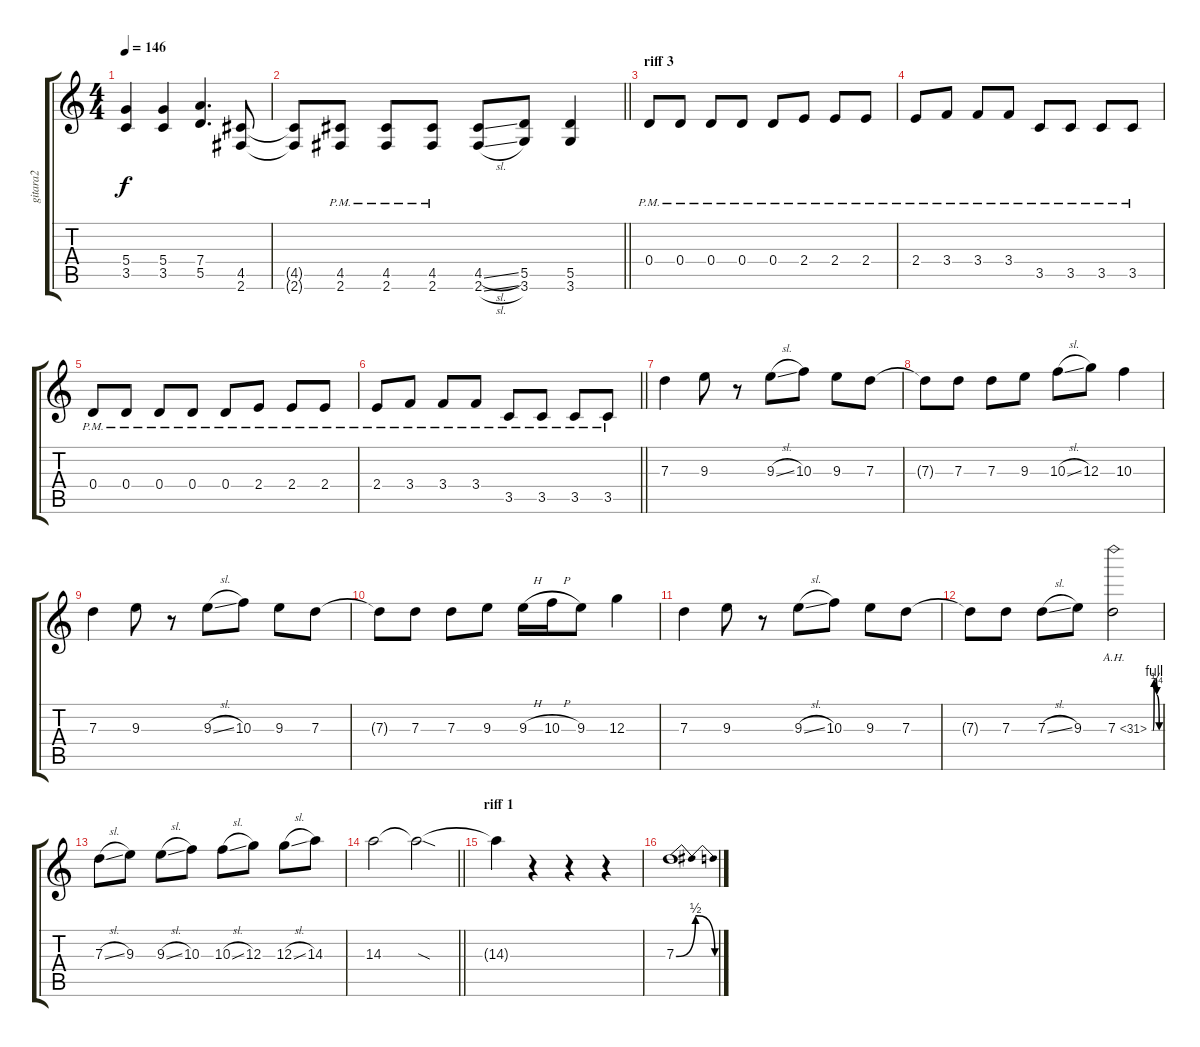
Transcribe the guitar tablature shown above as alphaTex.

\track ("gitara2" "gitara2") {instrument distortionguitar}
\staff {score tabs}
\tuning (E4 B3 G3 D3 A2 E2) {hide}
\ts (4 4)
\tempo 146
\clef g2
\ks c
(5.4 3.5).4{dy f} (5.4 3.5).4 (7.4 5.5).4{d} (4.5 2.6).8 |
\barLineRight lightlight
(4.5{t} 2.6{t}).8 (4.5{pm} 2.6{pm}).8 (4.5{pm} 2.6{pm}).8 (4.5{pm} 2.6{pm}).8 (4.5{sl} 2.6{sl}).8 (5.5 3.6).8 (5.5 3.6).4 |
\section ("" "riff 3")
0.4{pm}.8 0.4{pm}.8 0.4{pm}.8 0.4{pm}.8 0.4{pm}.8 2.4{pm}.8 2.4{pm}.8 2.4{pm}.8 |
2.4{pm}.8 3.4{pm}.8 3.4{pm}.8 3.4{pm}.8 3.5{pm}.8 3.5{pm}.8 3.5{pm}.8 3.5{pm}.8 |
0.4{pm}.8 0.4{pm}.8 0.4{pm}.8 0.4{pm}.8 0.4{pm}.8 2.4{pm}.8 2.4{pm}.8 2.4{pm}.8 |
\barLineRight lightlight
2.4{pm}.8 3.4{pm}.8 3.4{pm}.8 3.4{pm}.8 3.5{pm}.8 3.5{pm}.8 3.5{pm}.8 3.5{pm}.8 |
7.3.4 9.3.8 r.8 9.3{sl}.8 10.3.8 9.3.8 7.3.8 |
7.3{t}.8 7.3.8 7.3.8 9.3.8 10.3{sl}.8 12.3.8 10.3.4 |
7.3.4 9.3.8 r.8 9.3{sl}.8 10.3.8 9.3.8 7.3.8 |
7.3{t}.8 7.3.8 7.3.8 9.3.8 9.3{h}.16 10.3{h}.16 9.3.8 12.3.4 |
7.3.4 9.3.8 r.8 9.3{sl}.8 10.3.8 9.3.8 7.3.8 |
7.3{t}.8 7.3.8 7.3{sl}.8 9.3.8 7.3{be (custom 0 0 9 0 19 4 26 4 36 4 40 1 60 0) ah 24}.2 |
7.3{sl}.8 9.3.8 9.3{sl}.8 10.3.8 10.3{sl}.8 12.3.8 12.3{sl}.8 14.3.8 |
\barLineRight lightlight
14.3.2 14.3{sod t}.2 |
\section ("" "riff 1")
14.3{t}.4 r.4 r.4 r.4 |
7.3{be (bendrelease 0 0 11 2 44 2 60 0)}.1
